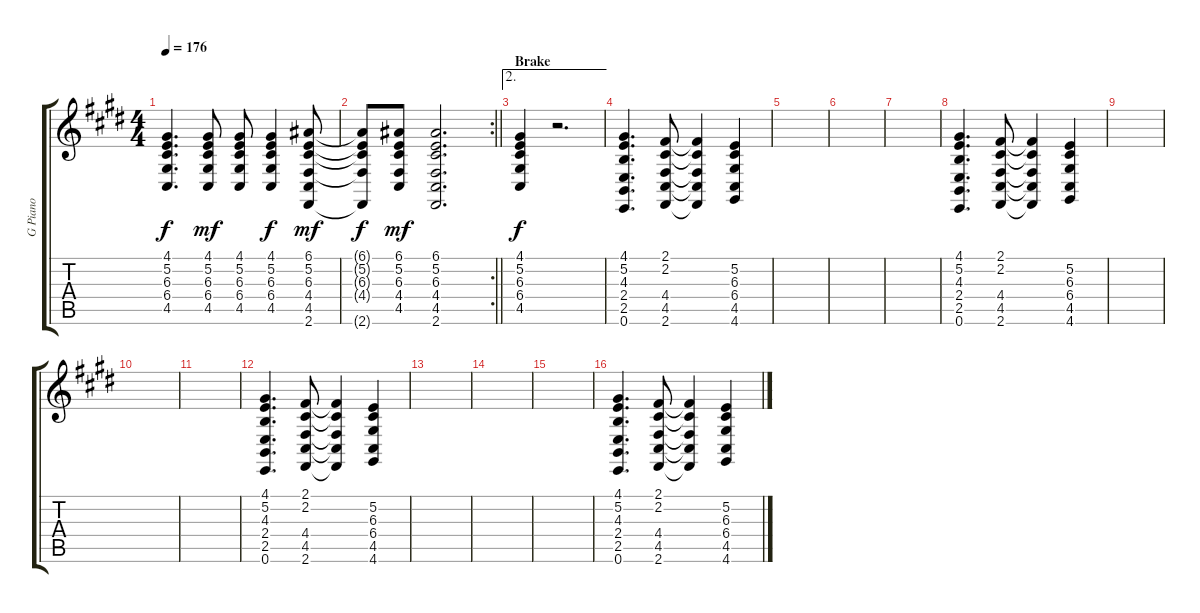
\track ("G Piano" "G Piano") {instrument brightacousticpiano}
\staff {score tabs}
\tuning (E4 B3 G3 D3 A2 E2) {hide}
\ts (4 4)
\tempo 176
\clef g2
\ks e
(4.1 5.2 6.3 6.4 4.5).4{d dy f} (4.1 5.2 6.3 6.4 4.5).8{dy mf} (4.1 5.2 6.3 6.4 4.5).8 (4.1 5.2 6.3 6.4 4.5).4{dy f} (6.1 5.2 6.3 4.4 4.5 2.6).8{dy mf} |
\rc 2
\barLineRight lightlight
(6.1{t} 5.2{t} 6.3{t} 4.4{t} 2.6{t}).8{dy f} (6.1 5.2 6.3 4.4 4.5).8{dy mf} (6.1 5.2 6.3 4.4 4.5 2.6).2{d} |
\ae 2
\section ("" "Brake")
(4.1 5.2 6.3 6.4 4.5).4{dy f} r.2{d} |
(4.1 5.2 4.3 2.4 2.5 0.6).4{d} (2.1 2.2 4.4 4.5 2.6).8 (2.1{t} 2.2{t} 4.4{t} 4.5{t} 2.6{t}).4 (5.2 6.3 6.4 4.5 4.6).4 |
|
|
|
(4.1 5.2 4.3 2.4 2.5 0.6).4{d} (2.1 2.2 4.4 4.5 2.6).8 (2.1{t} 2.2{t} 4.4{t} 4.5{t} 2.6{t}).4 (5.2 6.3 6.4 4.5 4.6).4 |
|
|
|
(4.1 5.2 4.3 2.4 2.5 0.6).4{d} (2.1 2.2 4.4 4.5 2.6).8 (2.1{t} 2.2{t} 4.4{t} 4.5{t} 2.6{t}).4 (5.2 6.3 6.4 4.5 4.6).4 |
|
|
|
(4.1 5.2 4.3 2.4 2.5 0.6).4{d} (2.1 2.2 4.4 4.5 2.6).8 (2.1{t} 2.2{t} 4.4{t} 4.5{t} 2.6{t}).4 (5.2 6.3 6.4 4.5 4.6).4
